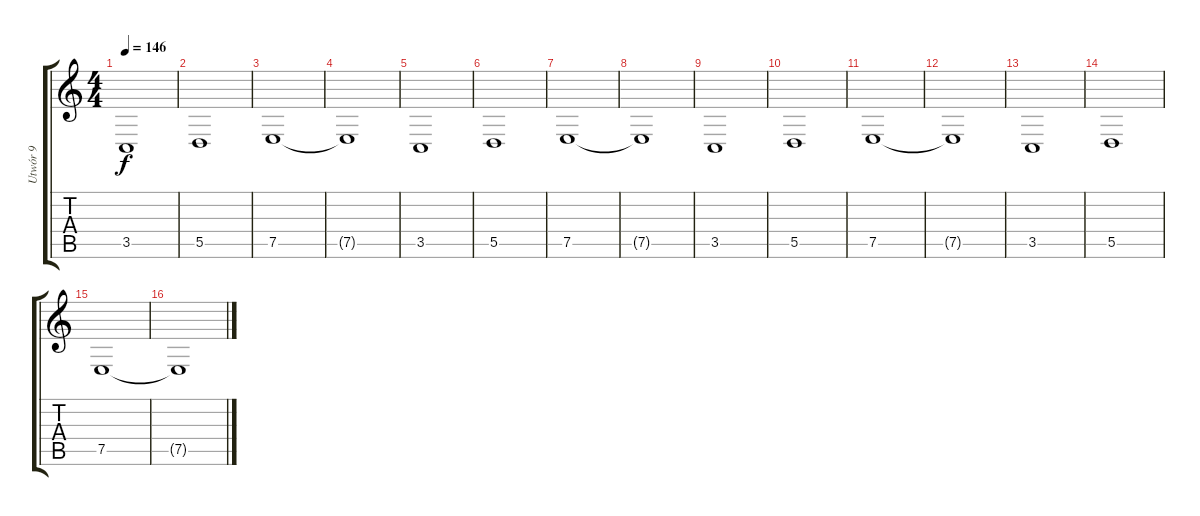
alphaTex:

\track ("Utwór 9" "Utwór 9") {instrument choiraahs}
\staff {score tabs}
\tuning (E4 B3 G3 D3 A2 E2) {hide}
\ts (4 4)
\tempo 146
\clef g2
\ks c
3.5.1{dy f} |
5.5.1 |
7.5.1 |
7.5{t}.1 |
3.5.1 |
5.5.1 |
7.5.1 |
7.5{t}.1 |
3.5.1 |
5.5.1 |
7.5.1 |
7.5{t}.1 |
3.5.1 |
5.5.1 |
7.5.1 |
7.5{t}.1
